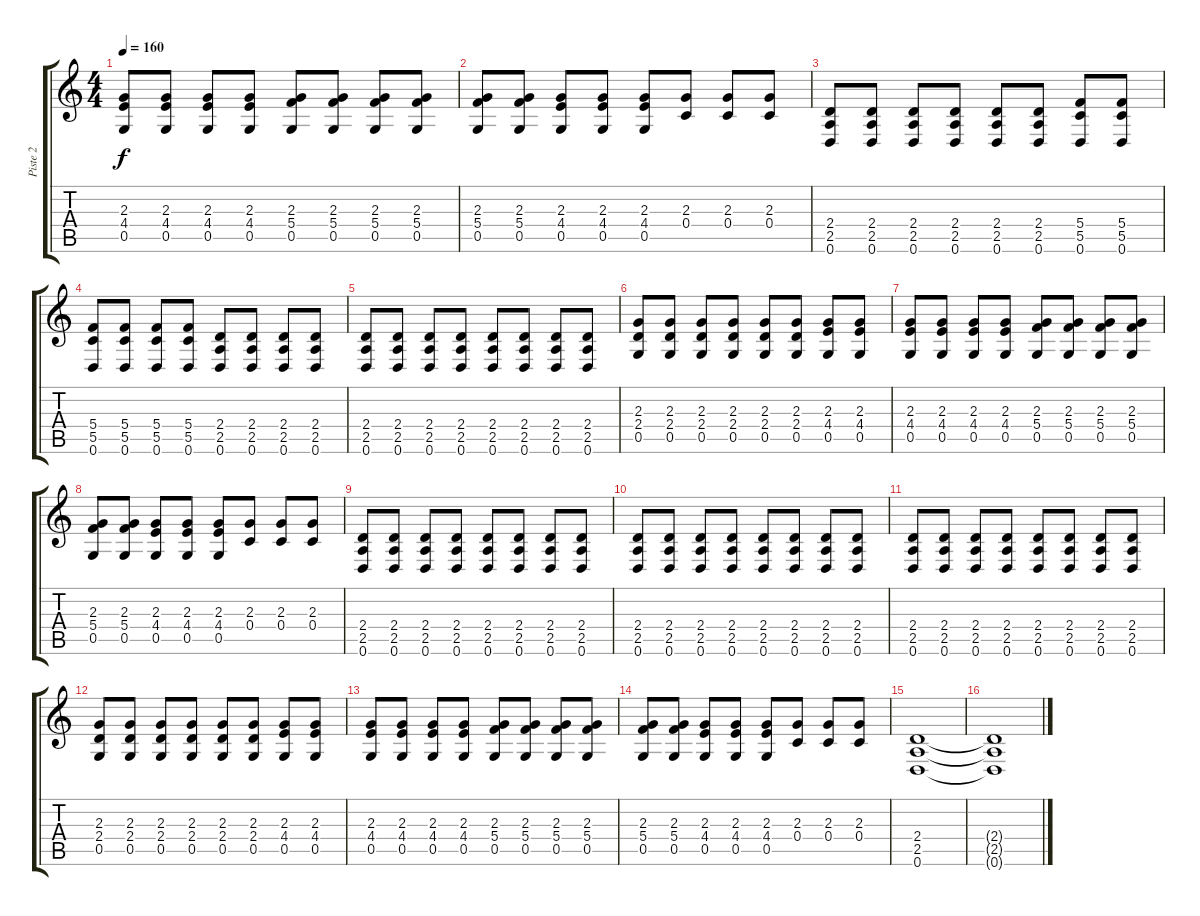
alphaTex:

\track ("Piste 2" "Piste 2") {instrument overdrivenguitar}
\staff {score tabs}
\tuning (D4 A3 F3 C3 G2 D2) {hide}
\ts (4 4)
\tempo 160
\clef g2
\ks c
(2.3 4.4 0.5).8{dy f} (2.3 4.4 0.5).8 (2.3 4.4 0.5).8 (2.3 4.4 0.5).8 (2.3 5.4 0.5).8 (2.3 5.4 0.5).8 (2.3 5.4 0.5).8 (2.3 5.4 0.5).8 |
(2.3 5.4 0.5).8 (2.3 5.4 0.5).8 (2.3 4.4 0.5).8 (2.3 4.4 0.5).8 (2.3 4.4 0.5).8 (2.3 0.4).8 (2.3 0.4).8 (2.3 0.4).8 |
(2.4 2.5 0.6).8 (2.4 2.5 0.6).8 (2.4 2.5 0.6).8 (2.4 2.5 0.6).8 (2.4 2.5 0.6).8 (2.4 2.5 0.6).8 (5.4 5.5 0.6).8 (5.4 5.5 0.6).8 |
(5.4 5.5 0.6).8 (5.4 5.5 0.6).8 (5.4 5.5 0.6).8 (5.4 5.5 0.6).8 (2.4 2.5 0.6).8 (2.4 2.5 0.6).8 (2.4 2.5 0.6).8 (2.4 2.5 0.6).8 |
(2.4 2.5 0.6).8 (2.4 2.5 0.6).8 (2.4 2.5 0.6).8 (2.4 2.5 0.6).8 (2.4 2.5 0.6).8 (2.4 2.5 0.6).8 (2.4 2.5 0.6).8 (2.4 2.5 0.6).8 |
(2.3 2.4 0.5).8 (2.3 2.4 0.5).8 (2.3 2.4 0.5).8 (2.3 2.4 0.5).8 (2.3 2.4 0.5).8 (2.3 2.4 0.5).8 (2.3 4.4 0.5).8 (2.3 4.4 0.5).8 |
(2.3 4.4 0.5).8 (2.3 4.4 0.5).8 (2.3 4.4 0.5).8 (2.3 4.4 0.5).8 (2.3 5.4 0.5).8 (2.3 5.4 0.5).8 (2.3 5.4 0.5).8 (2.3 5.4 0.5).8 |
(2.3 5.4 0.5).8 (2.3 5.4 0.5).8 (2.3 4.4 0.5).8 (2.3 4.4 0.5).8 (2.3 4.4 0.5).8 (2.3 0.4).8 (2.3 0.4).8 (2.3 0.4).8 |
(2.4 2.5 0.6).8 (2.4 2.5 0.6).8 (2.4 2.5 0.6).8 (2.4 2.5 0.6).8 (2.4 2.5 0.6).8 (2.4 2.5 0.6).8 (2.4 2.5 0.6).8 (2.4 2.5 0.6).8 |
(2.4 2.5 0.6).8 (2.4 2.5 0.6).8 (2.4 2.5 0.6).8 (2.4 2.5 0.6).8 (2.4 2.5 0.6).8 (2.4 2.5 0.6).8 (2.4 2.5 0.6).8 (2.4 2.5 0.6).8 |
(2.4 2.5 0.6).8 (2.4 2.5 0.6).8 (2.4 2.5 0.6).8 (2.4 2.5 0.6).8 (2.4 2.5 0.6).8 (2.4 2.5 0.6).8 (2.4 2.5 0.6).8 (2.4 2.5 0.6).8 |
(2.3 2.4 0.5).8 (2.3 2.4 0.5).8 (2.3 2.4 0.5).8 (2.3 2.4 0.5).8 (2.3 2.4 0.5).8 (2.3 2.4 0.5).8 (2.3 4.4 0.5).8 (2.3 4.4 0.5).8 |
(2.3 4.4 0.5).8 (2.3 4.4 0.5).8 (2.3 4.4 0.5).8 (2.3 4.4 0.5).8 (2.3 5.4 0.5).8 (2.3 5.4 0.5).8 (2.3 5.4 0.5).8 (2.3 5.4 0.5).8 |
(2.3 5.4 0.5).8 (2.3 5.4 0.5).8 (2.3 4.4 0.5).8 (2.3 4.4 0.5).8 (2.3 4.4 0.5).8 (2.3 0.4).8 (2.3 0.4).8 (2.3 0.4).8 |
(2.4 2.5 0.6).1 |
(2.4{t} 2.5{t} 0.6{t}).1
